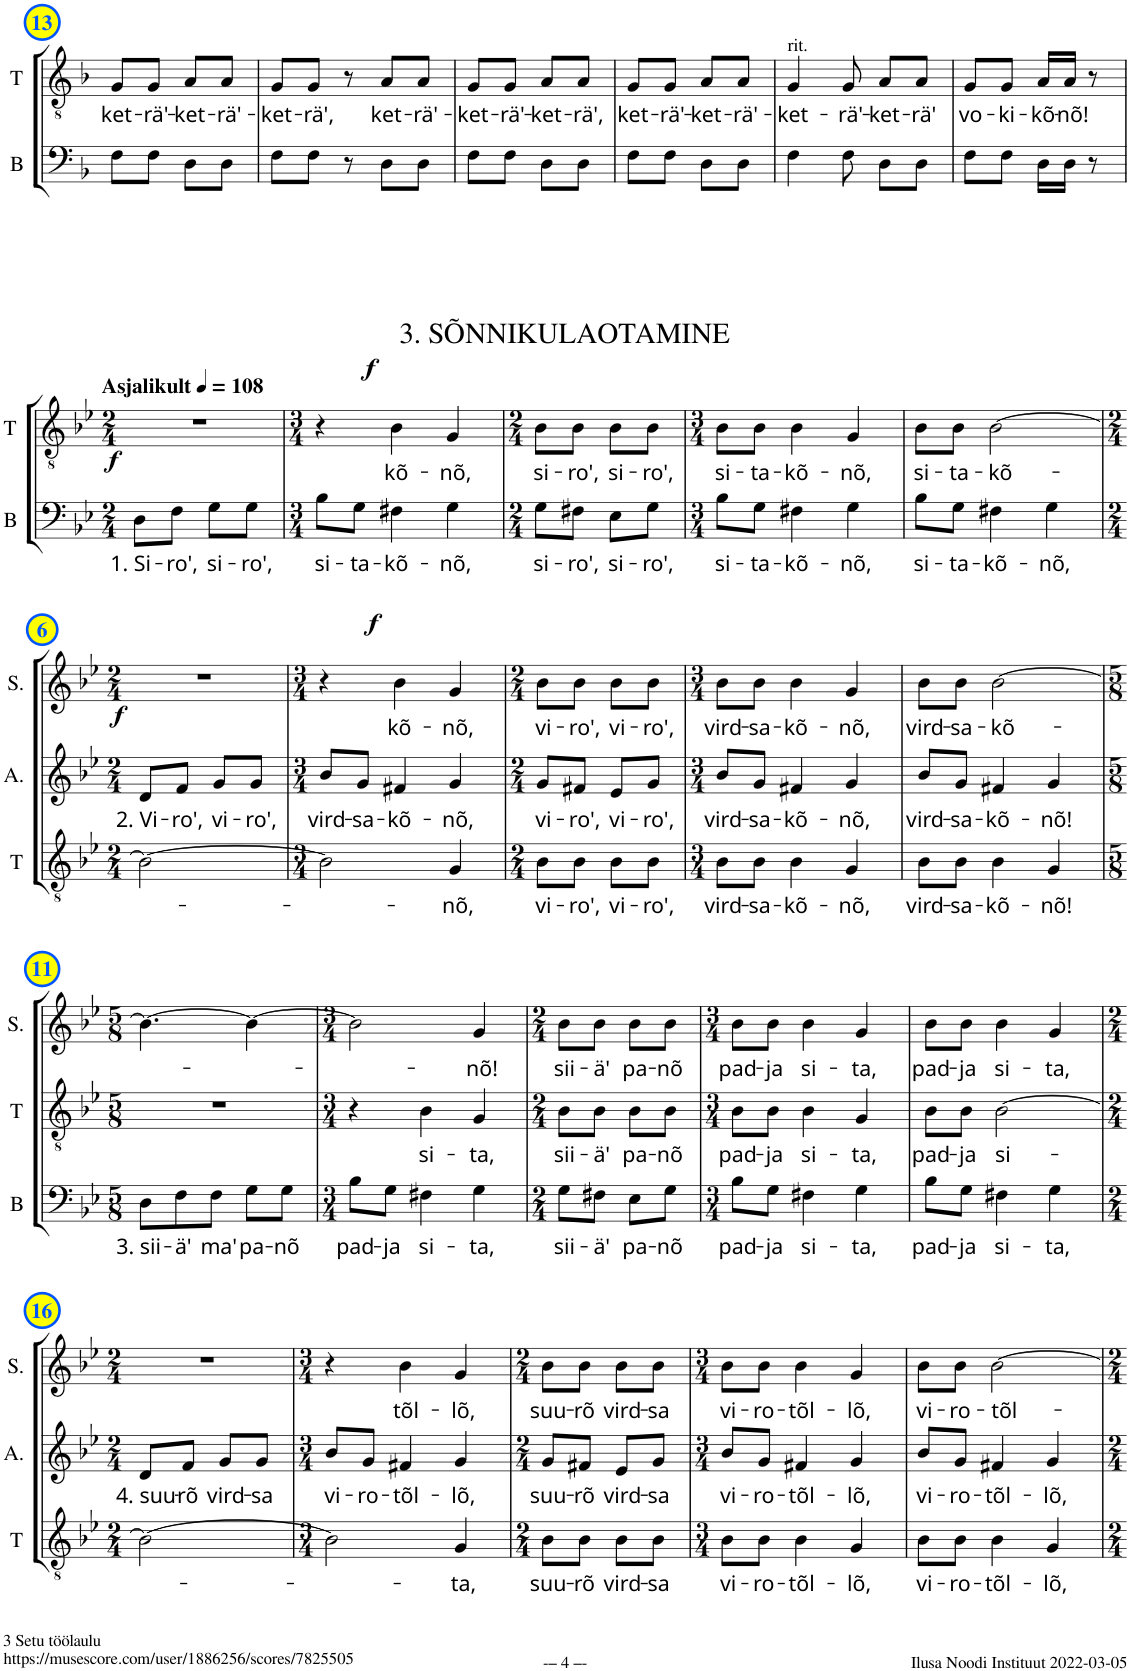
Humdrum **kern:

**kern	**text	**dynam	**kern	**text	**dynam	**kern	**text	**dynam	**kern	**text	**text	**text	**text	**text	**text	**text	**text	**dynam
*part4	*part4	*part4	*part3	*part3	*part3	*part2	*part2	*part2	*part1	*part1	*part1	*part1	*part1	*part1	*part1	*part1	*part1	*part1
*staff4	*staff4	*staff4	*staff3	*staff3	*staff3	*staff2	*staff2	*staff2	*staff1	*staff1	*staff1	*staff1	*staff1	*staff1	*staff1	*staff1	*staff1	*staff1
*I"B	*	*	*I"T	*	*	*I"Alto	*	*	*I"Soprano	*	*	*	*	*	*	*	*	*
*I'B	*	*	*I'T	*	*	*I'A.	*	*	*I'S.	*	*	*	*	*	*	*	*	*
*clefF4	*	*	*clefGv2	*	*	*clefG2	*	*	*clefG2	*	*	*	*	*	*	*	*	*
*	*	*	*	*	*	*Trd1c2	*	*	*	*	*	*	*	*	*	*	*	*
*k[b-]	*	*	*k[b-]	*	*	*k[b-]	*	*	*k[b-]	*	*	*	*	*	*	*	*	*
*M252/484	*	*	*M252/484	*	*	*M252/484	*	*	*M252/484	*	*	*	*	*	*	*	*	*
=12	=12	=12	=12	=12	=12	=12	=12	=12	=12	=12	=12	=12	=12	=12	=12	=12	=12	=12
!	!	!	!	!LO:LY:b	!	!	!	!	!	!LO:LY:b	!LO:LY:b	!LO:LY:b	!LO:LY:b	!	!LO:LY:b	!LO:LY:b	!LO:LY:b	!
*	*	*	*	*	*	*^	*	*	*	*	*	*	*	*	*	*	*	*
8F\L	.	.	8G/L	-ket-	.	8g/L	8g\L	.	.	8b-\L	vo-	poo-	kee-	vas-	.	vo-	kä-	sõr-	.
!	!	!	!	!LO:LY:b	!	!	!	!	!	!	!LO:LY:b	!LO:LY:b	!LO:LY:b	!LO:LY:b	!	!LO:LY:b	!LO:LY:b	!LO:LY:b	!
8F\J	.	.	8G/J	-rä'-	.	8g/J	8d\J	.	.	8b-\J	-ki-	-li-	-ru-	-ki-	.	-ki-	-e-	-mõ-	.
!	!	!	!	!LO:LY:b	!	!	!	!	!	!	!LO:LY:b	!LO:LY:b	!LO:LY:b	!LO:LY:b	!	!LO:LY:b	!LO:LY:b	!LO:LY:b	!
8D\L	.	.	8A/L	-ket-	.	8f/L	8f\L	.	.	8a/L	-kõ-	-kõ-	-lan-	-lan-	.	-kõ-	-ke-	-kõ-	.
!	!	!	!	!LO:LY:b	!	!	!	!	!	!	!LO:LY:b	!LO:LY:b	!LO:LY:b	!LO:LY:b	!	!LO:LY:b	!LO:LY:b	!LO:LY:b	!
8D\J	.	.	8A/J	-rä',	.	8f/J	8f\J	.	.	8a/J	-nõ,	-nõ!	-ga,	-ga!	.	-nõ,	-se,	-sõ!	.
!!LO:PB:g=z
=13	=13	=13	=13	=13	=13	=13	=13	=13	=13	=13	=13	=13	=13	=13	=13	=13	=13	=13	=13
!	!	!	!	!LO:LY:b	!	!	!	!	!	!	!	!	!	!	!	!	!	!	!
*	*	*	*	*	*	*v	*v	*	*	*	*	*	*	*	*	*	*	*	*
8F\L	.	.	8G/L	ket-	.	121%63r	.	.	121%63r	.	.	.	.	.	.	.	.	.
!	!	!	!	!LO:LY:b	!	!	!	!	!	!	!	!	!	!	!	!	!	!
8F\J	.	.	8G/J	-rä'-	.	.	.	.	.	.	.	.	.	.	.	.	.	.
!	!	!	!	!LO:LY:b	!	!	!	!	!	!	!	!	!	!	!	!	!	!
8D\L	.	.	8A/L	-ket-	.	.	.	.	.	.	.	.	.	.	.	.	.	.
!	!	!	!	!LO:LY:b	!	!	!	!	!	!	!	!	!	!	!	!	!	!
8D\J	.	.	8A/J	-rä'-	.	.	.	.	.	.	.	.	.	.	.	.	.	.
242%5ryy	.	.	242%5ryy	.	.	.	.	.	.	.	.	.	.	.	.	.	.	.
=14	=14	=14	=14	=14	=14	=14	=14	=14	=14	=14	=14	=14	=14	=14	=14	=14	=14	=14
!	!	!	!	!LO:LY:b	!	!	!	!	!	!	!	!	!	!	!	!	!	!
8F\L	.	.	8G/L	-ket-	.	121%63r	.	.	121%63r	.	.	.	.	.	.	.	.	.
!	!	!	!	!LO:LY:b	!	!	!	!	!	!	!	!	!	!	!	!	!	!
8F\J	.	.	8G/J	-rä',	.	.	.	.	.	.	.	.	.	.	.	.	.	.
8r	.	.	8r	.	.	.	.	.	.	.	.	.	.	.	.	.	.	.
!	!	!	!	!LO:LY:b	!	!	!	!	!	!	!	!	!	!	!	!	!	!
8D\L	.	.	8A/L	ket-	.	.	.	.	.	.	.	.	.	.	.	.	.	.
!	!	!	!	!LO:LY:b	!	!	!	!	!	!	!	!	!	!	!	!	!	!
[242%5D\	.	.	[242%5A/	-rä'-	.	.	.	.	.	.	.	.	.	.	.	.	.	.
=15	=15	=15	=15	=15	=15	=15	=15	=15	=15	=15	=15	=15	=15	=15	=15	=15	=15	=15
!	!	!	!	!LO:LY:b	!	!	!	!	!	!	!	!	!	!	!	!	!	!
8F\L	.	.	8G/L	-ket-	.	121%63r	.	.	121%63r	.	.	.	.	.	.	.	.	.
968%101D\J]	.	.	968%101A/J]	.	.	.	.	.	.	.	.	.	.	.	.	.	.	.
!	!	!	!	!LO:LY:b	!	!	!	!	!	!	!	!	!	!	!	!	!	!
8F\J	.	.	8G/J	-rä'-	.	.	.	.	.	.	.	.	.	.	.	.	.	.
!	!	!	!	!LO:LY:b	!	!	!	!	!	!	!	!	!	!	!	!	!	!
8D\L	.	.	8A/L	-ket-	.	.	.	.	.	.	.	.	.	.	.	.	.	.
!	!	!	!	!LO:LY:b	!	!	!	!	!	!	!	!	!	!	!	!	!	!
8D\J	.	.	8A/J	-rä',	.	.	.	.	.	.	.	.	.	.	.	.	.	.
.	.	.	.	.	.	968%81ryy	.	.	968%81ryy	.	.	.	.	.	.	.	.	.
=16	=16	=16	=16	=16	=16	=16	=16	=16	=16	=16	=16	=16	=16	=16	=16	=16	=16	=16
!	!	!	!	!LO:LY:b	!	!	!	!	!	!	!	!	!	!	!	!	!	!
8F\L	.	.	8G/L	ket-	.	121%63r	.	.	121%63r	.	.	.	.	.	.	.	.	.
!	!	!	!	!LO:LY:b	!	!	!	!	!	!	!	!	!	!	!	!	!	!
8F\J	.	.	8G/J	-rä'-	.	.	.	.	.	.	.	.	.	.	.	.	.	.
!	!	!	!	!LO:LY:b	!	!	!	!	!	!	!	!	!	!	!	!	!	!
8D\L	.	.	8A/L	-ket-	.	.	.	.	.	.	.	.	.	.	.	.	.	.
!	!	!	!	!LO:LY:b	!	!	!	!	!	!	!	!	!	!	!	!	!	!
8D\J	.	.	8A/J	-rä'-	.	.	.	.	.	.	.	.	.	.	.	.	.	.
242%5ryy	.	.	242%5ryy	.	.	.	.	.	.	.	.	.	.	.	.	.	.	.
=17	=17	=17	=17	=17	=17	=17	=17	=17	=17	=17	=17	=17	=17	=17	=17	=17	=17	=17
!	!	!	!LO:TX:a:t=rit.	!	!	!	!	!	!	!	!	!	!	!	!	!	!	!
!	!	!	!	!LO:LY:b	!	!	!	!	!	!	!	!	!	!	!	!	!	!
4F\	.	.	4G/	-ket-	.	121%63r	.	.	121%63r	.	.	.	.	.	.	.	.	.
!	!	!	!	!LO:LY:b	!	!	!	!	!	!	!	!	!	!	!	!	!	!
8F\	.	.	8G/	-rä'-	.	.	.	.	.	.	.	.	.	.	.	.	.	.
!	!	!	!	!LO:LY:b	!	!	!	!	!	!	!	!	!	!	!	!	!	!
8D\L	.	.	8A/L	-ket-	.	.	.	.	.	.	.	.	.	.	.	.	.	.
!	!	!	!	!LO:LY:b	!	!	!	!	!	!	!	!	!	!	!	!	!	!
[242%5D\	.	.	[242%5A/	-rä'	.	.	.	.	.	.	.	.	.	.	.	.	.	.
=18	=18	=18	=18	=18	=18	=18	=18	=18	=18	=18	=18	=18	=18	=18	=18	=18	=18	=18
!	!	!	!	!LO:LY:b	!	!	!	!	!	!	!	!	!	!	!	!	!	!
8F\L	.	.	8G/L	vo-	.	121%63r	.	.	121%63r	.	.	.	.	.	.	.	.	.
968%101D\J]	.	.	968%101A/J]	.	.	.	.	.	.	.	.	.	.	.	.	.	.	.
!	!	!	!	!LO:LY:b	!	!	!	!	!	!	!	!	!	!	!	!	!	!
8F\J	.	.	8G/J	-ki-	.	.	.	.	.	.	.	.	.	.	.	.	.	.
!	!	!	!	!LO:LY:b	!	!	!	!	!	!	!	!	!	!	!	!	!	!
16D\LL	.	.	16A/LL	-kõ-	.	.	.	.	.	.	.	.	.	.	.	.	.	.
!	!	!	!	!LO:LY:b	!	!	!	!	!	!	!	!	!	!	!	!	!	!
16D\JJ	.	.	16A/JJ	-nõ!	.	.	.	.	.	.	.	.	.	.	.	.	.	.
8r	.	.	8r	.	.	.	.	.	.	.	.	.	.	.	.	.	.	.
.	.	.	.	.	.	968%81ryy	.	.	968%81ryy	.	.	.	.	.	.	.	.	.
!!LO:LB:g=z
=1	=1	=1	=1	=1	=1	=1	=1	=1	=1	=1	=1	=1	=1	=1	=1	=1	=1	=1
*k[b-e-]	*	*	*k[b-e-]	*	*	*k[b-e-]	*	*	*k[b-e-]	*	*	*	*	*	*	*	*	*
*M2/4	*	*	*M2/4	*	*	*M2/4	*	*	*M2/4	*	*	*	*	*	*	*	*	*
*	*	*	*	*	*	*	*	*	*MM108	*	*	*	*	*	*	*	*	*
!	!	!	!	!	!	!	!	!	!LO:TX:a:B:t=Asjalikult	!	!	!	!	!	!	!	!	!
!	!LO:LY:b	!LO:DY:a	!	!	!	!	!	!	!	!	!	!	!	!	!	!	!	!
8D\L	1. Si-	f	2r	.	.	2r	.	.	2r	.	.	.	.	.	.	.	.	.
!	!LO:LY:b	!	!	!	!	!	!	!	!	!	!	!	!	!	!	!	!	!
8F\J	-ro',	.	.	.	.	.	.	.	.	.	.	.	.	.	.	.	.	.
!	!LO:LY:b	!	!	!	!	!	!	!	!	!	!	!	!	!	!	!	!	!
8G\L	si-	.	.	.	.	.	.	.	.	.	.	.	.	.	.	.	.	.
!	!LO:LY:b	!	!	!	!	!	!	!	!	!	!	!	!	!	!	!	!	!
8G\J	-ro',	.	.	.	.	.	.	.	.	.	.	.	.	.	.	.	.	.
=2	=2	=2	=2	=2	=2	=2	=2	=2	=2	=2	=2	=2	=2	=2	=2	=2	=2	=2
*M3/4	*	*	*M3/4	*	*	*M3/4	*	*	*M3/4	*	*	*	*	*	*	*	*	*
!	!LO:LY:b	!	!	!	!	!	!	!	!	!	!	!	!	!	!	!	!	!
8B-\L	si-	.	4r	.	.	2.r	.	.	2.r	.	.	.	.	.	.	.	.	.
!	!LO:LY:b	!	!	!	!	!	!	!	!	!	!	!	!	!	!	!	!	!
8G\J	-ta-	.	.	.	.	.	.	.	.	.	.	.	.	.	.	.	.	.
!	!LO:LY:b	!	!	!LO:LY:b	!LO:DY:a	!	!	!	!	!	!	!	!	!	!	!	!	!
4F#X\	-kõ-	.	4B-\	-kõ-	f	.	.	.	.	.	.	.	.	.	.	.	.	.
!	!LO:LY:b	!	!	!LO:LY:b	!	!	!	!	!	!	!	!	!	!	!	!	!	!
4G\	-nõ,	.	4G/	-nõ,	.	.	.	.	.	.	.	.	.	.	.	.	.	.
=3	=3	=3	=3	=3	=3	=3	=3	=3	=3	=3	=3	=3	=3	=3	=3	=3	=3	=3
*M2/4	*	*	*M2/4	*	*	*M2/4	*	*	*M2/4	*	*	*	*	*	*	*	*	*
!	!LO:LY:b	!	!	!LO:LY:b	!	!	!	!	!	!	!	!	!	!	!	!	!	!
8G\L	si-	.	8B-\L	si-	.	2r	.	.	2r	.	.	.	.	.	.	.	.	.
!	!LO:LY:b	!	!	!LO:LY:b	!	!	!	!	!	!	!	!	!	!	!	!	!	!
8F#X\J	-ro',	.	8B-\J	-ro',	.	.	.	.	.	.	.	.	.	.	.	.	.	.
!	!LO:LY:b	!	!	!LO:LY:b	!	!	!	!	!	!	!	!	!	!	!	!	!	!
8E-\L	si-	.	8B-\L	si-	.	.	.	.	.	.	.	.	.	.	.	.	.	.
!	!LO:LY:b	!	!	!LO:LY:b	!	!	!	!	!	!	!	!	!	!	!	!	!	!
8G\J	-ro',	.	8B-\J	-ro',	.	.	.	.	.	.	.	.	.	.	.	.	.	.
=4	=4	=4	=4	=4	=4	=4	=4	=4	=4	=4	=4	=4	=4	=4	=4	=4	=4	=4
*M3/4	*	*	*M3/4	*	*	*M3/4	*	*	*M3/4	*	*	*	*	*	*	*	*	*
!	!LO:LY:b	!	!	!LO:LY:b	!	!	!	!	!	!	!	!	!	!	!	!	!	!
8B-\L	si-	.	8B-\L	si-	.	2.r	.	.	2.r	.	.	.	.	.	.	.	.	.
!	!LO:LY:b	!	!	!LO:LY:b	!	!	!	!	!	!	!	!	!	!	!	!	!	!
8G\J	-ta-	.	8B-\J	-ta-	.	.	.	.	.	.	.	.	.	.	.	.	.	.
!	!LO:LY:b	!	!	!LO:LY:b	!	!	!	!	!	!	!	!	!	!	!	!	!	!
4F#X\	-kõ-	.	4B-\	-kõ-	.	.	.	.	.	.	.	.	.	.	.	.	.	.
!	!LO:LY:b	!	!	!LO:LY:b	!	!	!	!	!	!	!	!	!	!	!	!	!	!
4G\	-nõ,	.	4G/	-nõ,	.	.	.	.	.	.	.	.	.	.	.	.	.	.
=5	=5	=5	=5	=5	=5	=5	=5	=5	=5	=5	=5	=5	=5	=5	=5	=5	=5	=5
!	!LO:LY:b	!	!	!LO:LY:b	!	!	!	!	!	!	!	!	!	!	!	!	!	!
8B-\L	si-	.	8B-\L	si-	.	2.r	.	.	2.r	.	.	.	.	.	.	.	.	.
!	!LO:LY:b	!	!	!LO:LY:b	!	!	!	!	!	!	!	!	!	!	!	!	!	!
8G\J	-ta-	.	8B-\J	-ta-	.	.	.	.	.	.	.	.	.	.	.	.	.	.
!	!LO:LY:b	!	!	!LO:LY:b	!	!	!	!	!	!	!	!	!	!	!	!	!	!
4F#X\	-kõ-	.	[2B-\	-kõ-	.	.	.	.	.	.	.	.	.	.	.	.	.	.
!	!LO:LY:b	!	!	!	!	!	!	!	!	!	!	!	!	!	!	!	!	!
4G\	-nõ,	.	.	.	.	.	.	.	.	.	.	.	.	.	.	.	.	.
!!LO:LB:g=z
=6	=6	=6	=6	=6	=6	=6	=6	=6	=6	=6	=6	=6	=6	=6	=6	=6	=6	=6
*M2/4	*	*	*M2/4	*	*	*M2/4	*	*	*M2/4	*	*	*	*	*	*	*	*	*
!	!	!	!	!	!	!	!LO:LY:b	!LO:DY:a	!	!	!	!	!	!	!	!	!	!
2r	.	.	2B-\_	.	.	8d/L	2. Vi-	f	2r	.	.	.	.	.	.	.	.	.
!	!	!	!	!	!	!	!LO:LY:b	!	!	!	!	!	!	!	!	!	!	!
.	.	.	.	.	.	8f/J	-ro',	.	.	.	.	.	.	.	.	.	.	.
!	!	!	!	!	!	!	!LO:LY:b	!	!	!	!	!	!	!	!	!	!	!
.	.	.	.	.	.	8g/L	vi-	.	.	.	.	.	.	.	.	.	.	.
!	!	!	!	!	!	!	!LO:LY:b	!	!	!	!	!	!	!	!	!	!	!
.	.	.	.	.	.	8g/J	-ro',	.	.	.	.	.	.	.	.	.	.	.
=7	=7	=7	=7	=7	=7	=7	=7	=7	=7	=7	=7	=7	=7	=7	=7	=7	=7	=7
*M3/4	*	*	*M3/4	*	*	*M3/4	*	*	*M3/4	*	*	*	*	*	*	*	*	*
!	!	!	!	!	!	!	!LO:LY:b	!	!	!	!	!	!	!	!	!	!	!
2.r	.	.	2B-\]	.	.	8b-/L	vird-	.	4r	.	.	.	.	.	.	.	.	.
!	!	!	!	!	!	!	!LO:LY:b	!	!	!	!	!	!	!	!	!	!	!
.	.	.	.	.	.	8g/J	-sa-	.	.	.	.	.	.	.	.	.	.	.
!	!	!	!	!	!	!	!LO:LY:b	!	!	!LO:LY:b	!	!	!	!	!	!	!	!LO:DY:a
.	.	.	.	.	.	4f#X/	-kõ-	.	4b-\	-kõ-	.	.	.	.	.	.	.	f
!	!	!	!	!LO:LY:b	!	!	!LO:LY:b	!	!	!LO:LY:b	!	!	!	!	!	!	!	!
.	.	.	4G/	-nõ,	.	4g/	-nõ,	.	4g/	-nõ,	.	.	.	.	.	.	.	.
=8	=8	=8	=8	=8	=8	=8	=8	=8	=8	=8	=8	=8	=8	=8	=8	=8	=8	=8
*M2/4	*	*	*M2/4	*	*	*M2/4	*	*	*M2/4	*	*	*	*	*	*	*	*	*
!	!	!	!	!LO:LY:b	!	!	!LO:LY:b	!	!	!LO:LY:b	!	!	!	!	!	!	!	!
2r	.	.	8B-\L	vi-	.	8g/L	vi-	.	8b-\L	vi-	.	.	.	.	.	.	.	.
!	!	!	!	!LO:LY:b	!	!	!LO:LY:b	!	!	!LO:LY:b	!	!	!	!	!	!	!	!
.	.	.	8B-\J	-ro',	.	8f#X/J	-ro',	.	8b-\J	-ro',	.	.	.	.	.	.	.	.
!	!	!	!	!LO:LY:b	!	!	!LO:LY:b	!	!	!LO:LY:b	!	!	!	!	!	!	!	!
.	.	.	8B-\L	vi-	.	8e-/L	vi-	.	8b-\L	vi-	.	.	.	.	.	.	.	.
!	!	!	!	!LO:LY:b	!	!	!LO:LY:b	!	!	!LO:LY:b	!	!	!	!	!	!	!	!
.	.	.	8B-\J	-ro',	.	8g/J	-ro',	.	8b-\J	-ro',	.	.	.	.	.	.	.	.
=9	=9	=9	=9	=9	=9	=9	=9	=9	=9	=9	=9	=9	=9	=9	=9	=9	=9	=9
*M3/4	*	*	*M3/4	*	*	*M3/4	*	*	*M3/4	*	*	*	*	*	*	*	*	*
!	!	!	!	!LO:LY:b	!	!	!LO:LY:b	!	!	!LO:LY:b	!	!	!	!	!	!	!	!
2.r	.	.	8B-\L	vird-	.	8b-/L	vird-	.	8b-\L	vird-	.	.	.	.	.	.	.	.
!	!	!	!	!LO:LY:b	!	!	!LO:LY:b	!	!	!LO:LY:b	!	!	!	!	!	!	!	!
.	.	.	8B-\J	-sa-	.	8g/J	-sa-	.	8b-\J	-sa-	.	.	.	.	.	.	.	.
!	!	!	!	!LO:LY:b	!	!	!LO:LY:b	!	!	!LO:LY:b	!	!	!	!	!	!	!	!
.	.	.	4B-\	-kõ-	.	4f#X/	-kõ-	.	4b-\	-kõ-	.	.	.	.	.	.	.	.
!	!	!	!	!LO:LY:b	!	!	!LO:LY:b	!	!	!LO:LY:b	!	!	!	!	!	!	!	!
.	.	.	4G/	-nõ,	.	4g/	-nõ,	.	4g/	-nõ,	.	.	.	.	.	.	.	.
=10	=10	=10	=10	=10	=10	=10	=10	=10	=10	=10	=10	=10	=10	=10	=10	=10	=10	=10
!	!	!	!	!LO:LY:b	!	!	!LO:LY:b	!	!	!LO:LY:b	!	!	!	!	!	!	!	!
2.r	.	.	8B-\L	vird-	.	8b-/L	vird-	.	8b-\L	vird-	.	.	.	.	.	.	.	.
!	!	!	!	!LO:LY:b	!	!	!LO:LY:b	!	!	!LO:LY:b	!	!	!	!	!	!	!	!
.	.	.	8B-\J	-sa-	.	8g/J	-sa-	.	8b-\J	-sa-	.	.	.	.	.	.	.	.
!	!	!	!	!LO:LY:b	!	!	!LO:LY:b	!	!	!LO:LY:b	!	!	!	!	!	!	!	!
.	.	.	4B-\	-kõ-	.	4f#X/	-kõ-	.	[2b-\	-kõ-	.	.	.	.	.	.	.	.
!	!	!	!	!LO:LY:b	!	!	!LO:LY:b	!	!	!	!	!	!	!	!	!	!	!
.	.	.	4G/	-nõ!	.	4g/	-nõ!	.	.	.	.	.	.	.	.	.	.	.
!!LO:LB:g=z
=11	=11	=11	=11	=11	=11	=11	=11	=11	=11	=11	=11	=11	=11	=11	=11	=11	=11	=11
*M5/8	*	*	*M5/8	*	*	*M5/8	*	*	*M5/8	*	*	*	*	*	*	*	*	*
!	!LO:LY:b	!	!	!	!	!	!	!	!	!	!	!	!	!	!	!	!	!
8D\L	3. sii-	.	8%5r	.	.	8%5r	.	.	4.b-\_	.	.	.	.	.	.	.	.	.
!	!LO:LY:b	!	!	!	!	!	!	!	!	!	!	!	!	!	!	!	!	!
8F\	-ä'	.	.	.	.	.	.	.	.	.	.	.	.	.	.	.	.	.
!	!LO:LY:b	!	!	!	!	!	!	!	!	!	!	!	!	!	!	!	!	!
8F\J	ma'	.	.	.	.	.	.	.	.	.	.	.	.	.	.	.	.	.
!	!LO:LY:b	!	!	!	!	!	!	!	!	!	!	!	!	!	!	!	!	!
8G\L	pa-	.	.	.	.	.	.	.	4b-\_	.	.	.	.	.	.	.	.	.
!	!LO:LY:b	!	!	!	!	!	!	!	!	!	!	!	!	!	!	!	!	!
8G\J	-nõ	.	.	.	.	.	.	.	.	.	.	.	.	.	.	.	.	.
=12	=12	=12	=12	=12	=12	=12	=12	=12	=12	=12	=12	=12	=12	=12	=12	=12	=12	=12
*M3/4	*	*	*M3/4	*	*	*M3/4	*	*	*M3/4	*	*	*	*	*	*	*	*	*
!	!LO:LY:b	!	!	!	!	!	!	!	!	!	!	!	!	!	!	!	!	!
8B-\L	pad-	.	4r	.	.	2.r	.	.	2b-\]	.	.	.	.	.	.	.	.	.
!	!LO:LY:b	!	!	!	!	!	!	!	!	!	!	!	!	!	!	!	!	!
8G\J	-ja	.	.	.	.	.	.	.	.	.	.	.	.	.	.	.	.	.
!	!LO:LY:b	!	!	!LO:LY:b	!	!	!	!	!	!	!	!	!	!	!	!	!	!
4F#X\	si-	.	4B-\	si-	.	.	.	.	.	.	.	.	.	.	.	.	.	.
!	!LO:LY:b	!	!	!LO:LY:b	!	!	!	!	!	!LO:LY:b	!	!	!	!	!	!	!	!
4G\	-ta,	.	4G/	-ta,	.	.	.	.	4g/	-nõ!	.	.	.	.	.	.	.	.
=13	=13	=13	=13	=13	=13	=13	=13	=13	=13	=13	=13	=13	=13	=13	=13	=13	=13	=13
*M2/4	*	*	*M2/4	*	*	*M2/4	*	*	*M2/4	*	*	*	*	*	*	*	*	*
!	!LO:LY:b	!	!	!LO:LY:b	!	!	!	!	!	!LO:LY:b	!	!	!	!	!	!	!	!
8G\L	sii-	.	8B-\L	sii-	.	2r	.	.	8b-\L	sii-	.	.	.	.	.	.	.	.
!	!LO:LY:b	!	!	!LO:LY:b	!	!	!	!	!	!LO:LY:b	!	!	!	!	!	!	!	!
8F#X\J	-ä'	.	8B-\J	-ä'	.	.	.	.	8b-\J	-ä'	.	.	.	.	.	.	.	.
!	!LO:LY:b	!	!	!LO:LY:b	!	!	!	!	!	!LO:LY:b	!	!	!	!	!	!	!	!
8E-\L	pa-	.	8B-\L	pa-	.	.	.	.	8b-\L	pa-	.	.	.	.	.	.	.	.
!	!LO:LY:b	!	!	!LO:LY:b	!	!	!	!	!	!LO:LY:b	!	!	!	!	!	!	!	!
8G\J	-nõ	.	8B-\J	-nõ	.	.	.	.	8b-\J	-nõ	.	.	.	.	.	.	.	.
=14	=14	=14	=14	=14	=14	=14	=14	=14	=14	=14	=14	=14	=14	=14	=14	=14	=14	=14
*M3/4	*	*	*M3/4	*	*	*M3/4	*	*	*M3/4	*	*	*	*	*	*	*	*	*
!	!LO:LY:b	!	!	!LO:LY:b	!	!	!	!	!	!LO:LY:b	!	!	!	!	!	!	!	!
8B-\L	pad-	.	8B-\L	pad-	.	2.r	.	.	8b-\L	pad-	.	.	.	.	.	.	.	.
!	!LO:LY:b	!	!	!LO:LY:b	!	!	!	!	!	!LO:LY:b	!	!	!	!	!	!	!	!
8G\J	-ja	.	8B-\J	-ja	.	.	.	.	8b-\J	-ja	.	.	.	.	.	.	.	.
!	!LO:LY:b	!	!	!LO:LY:b	!	!	!	!	!	!LO:LY:b	!	!	!	!	!	!	!	!
4F#X\	si-	.	4B-\	si-	.	.	.	.	4b-\	si-	.	.	.	.	.	.	.	.
!	!LO:LY:b	!	!	!LO:LY:b	!	!	!	!	!	!LO:LY:b	!	!	!	!	!	!	!	!
4G\	-ta,	.	4G/	-ta,	.	.	.	.	4g/	-ta,	.	.	.	.	.	.	.	.
=15	=15	=15	=15	=15	=15	=15	=15	=15	=15	=15	=15	=15	=15	=15	=15	=15	=15	=15
!	!LO:LY:b	!	!	!LO:LY:b	!	!	!	!	!	!LO:LY:b	!	!	!	!	!	!	!	!
8B-\L	pad-	.	8B-\L	pad-	.	2.r	.	.	8b-\L	pad-	.	.	.	.	.	.	.	.
!	!LO:LY:b	!	!	!LO:LY:b	!	!	!	!	!	!LO:LY:b	!	!	!	!	!	!	!	!
8G\J	-ja	.	8B-\J	-ja	.	.	.	.	8b-\J	-ja	.	.	.	.	.	.	.	.
!	!LO:LY:b	!	!	!LO:LY:b	!	!	!	!	!	!LO:LY:b	!	!	!	!	!	!	!	!
4F#X\	si-	.	[2B-\	si-	.	.	.	.	4b-\	si-	.	.	.	.	.	.	.	.
!	!LO:LY:b	!	!	!	!	!	!	!	!	!LO:LY:b	!	!	!	!	!	!	!	!
4G\	-ta,	.	.	.	.	.	.	.	4g/	-ta,	.	.	.	.	.	.	.	.
!!LO:LB:g=z
=16	=16	=16	=16	=16	=16	=16	=16	=16	=16	=16	=16	=16	=16	=16	=16	=16	=16	=16
*M2/4	*	*	*M2/4	*	*	*M2/4	*	*	*M2/4	*	*	*	*	*	*	*	*	*
!	!	!	!	!	!	!	!LO:LY:b	!	!	!	!	!	!	!	!	!	!	!
2r	.	.	2B-\_	.	.	8d/L	4. suu-	.	2r	.	.	.	.	.	.	.	.	.
!	!	!	!	!	!	!	!LO:LY:b	!	!	!	!	!	!	!	!	!	!	!
.	.	.	.	.	.	8f/J	-rõ	.	.	.	.	.	.	.	.	.	.	.
!	!	!	!	!	!	!	!LO:LY:b	!	!	!	!	!	!	!	!	!	!	!
.	.	.	.	.	.	8g/L	vird-	.	.	.	.	.	.	.	.	.	.	.
!	!	!	!	!	!	!	!LO:LY:b	!	!	!	!	!	!	!	!	!	!	!
.	.	.	.	.	.	8g/J	-sa	.	.	.	.	.	.	.	.	.	.	.
=17	=17	=17	=17	=17	=17	=17	=17	=17	=17	=17	=17	=17	=17	=17	=17	=17	=17	=17
*M3/4	*	*	*M3/4	*	*	*M3/4	*	*	*M3/4	*	*	*	*	*	*	*	*	*
!	!	!	!	!	!	!	!LO:LY:b	!	!	!	!	!	!	!	!	!	!	!
2.r	.	.	2B-\]	.	.	8b-/L	vi-	.	4r	.	.	.	.	.	.	.	.	.
!	!	!	!	!	!	!	!LO:LY:b	!	!	!	!	!	!	!	!	!	!	!
.	.	.	.	.	.	8g/J	-ro-	.	.	.	.	.	.	.	.	.	.	.
!	!	!	!	!	!	!	!LO:LY:b	!	!	!LO:LY:b	!	!	!	!	!	!	!	!
.	.	.	.	.	.	4f#X/	-tõl-	.	4b-\	-tõl-	.	.	.	.	.	.	.	.
!	!	!	!	!LO:LY:b	!	!	!LO:LY:b	!	!	!LO:LY:b	!	!	!	!	!	!	!	!
.	.	.	4G/	-ta,	.	4g/	-lõ,	.	4g/	-lõ,	.	.	.	.	.	.	.	.
=18	=18	=18	=18	=18	=18	=18	=18	=18	=18	=18	=18	=18	=18	=18	=18	=18	=18	=18
*M2/4	*	*	*M2/4	*	*	*M2/4	*	*	*M2/4	*	*	*	*	*	*	*	*	*
!	!	!	!	!LO:LY:b	!	!	!LO:LY:b	!	!	!LO:LY:b	!	!	!	!	!	!	!	!
2r	.	.	8B-\L	suu-	.	8g/L	suu-	.	8b-\L	suu-	.	.	.	.	.	.	.	.
!	!	!	!	!LO:LY:b	!	!	!LO:LY:b	!	!	!LO:LY:b	!	!	!	!	!	!	!	!
.	.	.	8B-\J	-rõ	.	8f#X/J	-rõ	.	8b-\J	-rõ	.	.	.	.	.	.	.	.
!	!	!	!	!LO:LY:b	!	!	!LO:LY:b	!	!	!LO:LY:b	!	!	!	!	!	!	!	!
.	.	.	8B-\L	vird-	.	8e-/L	vird-	.	8b-\L	vird-	.	.	.	.	.	.	.	.
!	!	!	!	!LO:LY:b	!	!	!LO:LY:b	!	!	!LO:LY:b	!	!	!	!	!	!	!	!
.	.	.	8B-\J	-sa	.	8g/J	-sa	.	8b-\J	-sa	.	.	.	.	.	.	.	.
=19	=19	=19	=19	=19	=19	=19	=19	=19	=19	=19	=19	=19	=19	=19	=19	=19	=19	=19
*M3/4	*	*	*M3/4	*	*	*M3/4	*	*	*M3/4	*	*	*	*	*	*	*	*	*
!	!	!	!	!LO:LY:b	!	!	!LO:LY:b	!	!	!LO:LY:b	!	!	!	!	!	!	!	!
2.r	.	.	8B-\L	vi-	.	8b-/L	vi-	.	8b-\L	vi-	.	.	.	.	.	.	.	.
!	!	!	!	!LO:LY:b	!	!	!LO:LY:b	!	!	!LO:LY:b	!	!	!	!	!	!	!	!
.	.	.	8B-\J	-ro-	.	8g/J	-ro-	.	8b-\J	-ro-	.	.	.	.	.	.	.	.
!	!	!	!	!LO:LY:b	!	!	!LO:LY:b	!	!	!LO:LY:b	!	!	!	!	!	!	!	!
.	.	.	4B-\	-tõl-	.	4f#X/	-tõl-	.	4b-\	-tõl-	.	.	.	.	.	.	.	.
!	!	!	!	!LO:LY:b	!	!	!LO:LY:b	!	!	!LO:LY:b	!	!	!	!	!	!	!	!
.	.	.	4G/	-lõ,	.	4g/	-lõ,	.	4g/	-lõ,	.	.	.	.	.	.	.	.
=	=	=	=	=	=	=	=	=	=	=	=	=	=	=	=	=	=	=
*-	*-	*-	*-	*-	*-	*-	*-	*-	*-	*-	*-	*-	*-	*-	*-	*-	*-	*-
